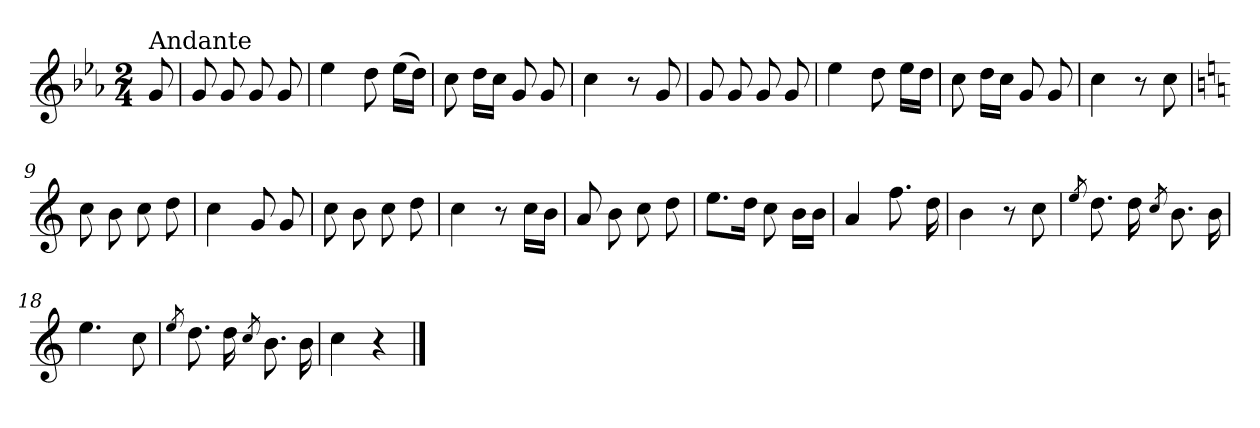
**kern
*part1
*staff1
*clefG2
*k[b-e-a-]
*c:
*M2/4
=
!LO:TX:a:t=Andante
8g/
=1
8g/
8g/
8g/
8g/
=2
4ee-\
8dd\
(>16ee-\LL
16dd\JJ)
=3
8cc\
16dd\LL
16cc\JJ
8g/
8g/
=4
4cc\
8r
8g/
=5
8g/
8g/
8g/
8g/
=6
4ee-\
8dd\
16ee-\LL
16dd\JJ
=7
8cc\
16dd\LL
16cc\JJ
8g/
8g/
!!LO:LB:g=z
=8
4cc\
8r
8cc\
=9
*k[]
8cc\
8b\
8cc\
8dd\
=10
4cc\
8g/
8g/
=11
8cc\
8b\
8cc\
8dd\
=12
4cc\
8r
16cc\LL
16b\JJ
=13
8a/
8b\
8cc\
8dd\
=14
8.ee\L
16dd\Jk
8cc\
16b\LL
16b\JJ
=15
4a/
8.ff\
16dd\
=16
4b\
8r
8cc\
!!LO:LB:g=z
=17
8qee/
8.dd\
16dd\
8qcc/
8.b\
16b\
=18
4.ee\
8cc\
=19
8qee/
8.dd\
16dd\
8qcc/
8.b\
16b\
=20
4cc\
4r
==
*-
